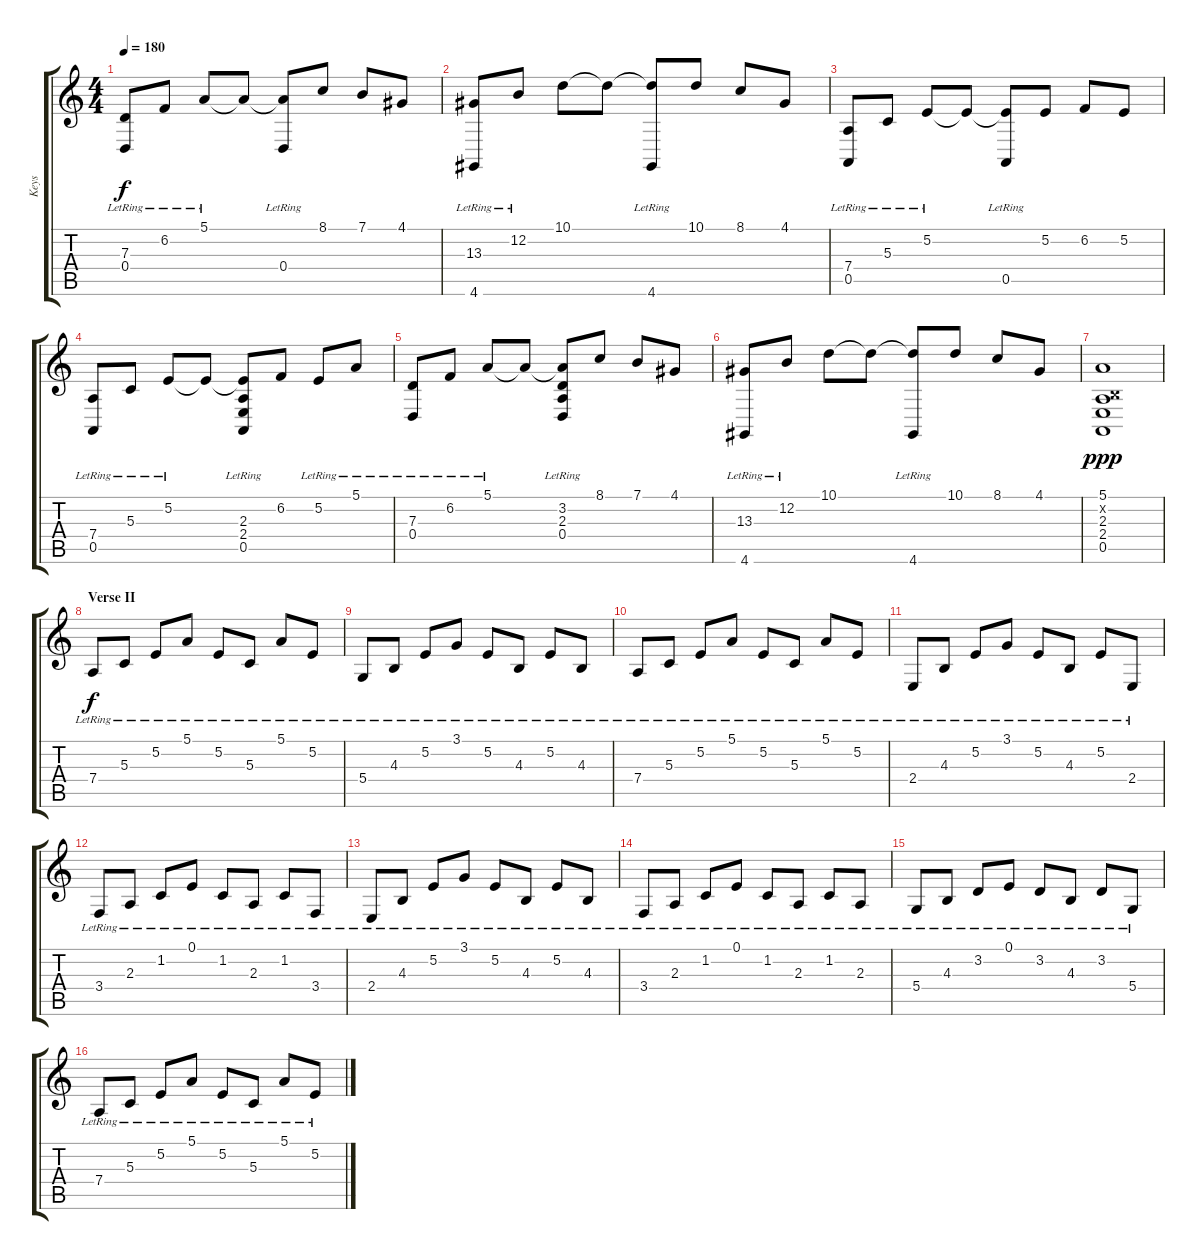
\track ("Keys" "Keys") {instrument electricgrandpiano}
\staff {score tabs}
\tuning (E4 B3 G3 D3 A2 E2) {hide}
\ts (4 4)
\tempo 180
\clef g2
\ks c
(7.3{lr} 0.4{lr}).8{dy f} 6.2{lr}.8 5.1{lr}.8 5.1{t}.8 (5.1{t} 0.4{lr}).8 8.1.8 7.1.8 4.1.8 |
(13.3{lr} 4.6{lr}).8 12.2{lr}.8 10.1.8 10.1{t}.8 (10.1{t} 4.6{lr}).8 10.1.8 8.1.8 4.1.8 |
(7.4{lr} 0.5{lr}).8 5.3{lr}.8 5.2{lr}.8 5.2{t}.8 (5.2{t} 0.5{lr}).8 5.2.8 6.2.8 5.2.8 |
(7.4{lr} 0.5{lr}).8 5.3{lr}.8 5.2{lr}.8 5.2{t}.8 (5.2{t} 2.3{lr} 2.4{lr} 0.5{lr}).8 6.2.8 5.2{lr}.8 5.1{lr}.8 |
(7.3{lr} 0.4{lr}).8 6.2{lr}.8 5.1{lr}.8 5.1{t}.8 (5.1{t} 3.2{lr} 2.3{lr} 0.4{lr}).8 8.1.8 7.1.8 4.1.8 |
(13.3{lr} 4.6{lr}).8 12.2{lr}.8 10.1.8 10.1{t}.8 (10.1{t} 4.6{lr}).8 10.1.8 8.1.8 4.1.8 |
(5.1 0.2{x} 2.3 2.4 0.5).1{dy ppp} |
\section ("" "Verse II")
7.4{lr}.8{dy f volume 14} 5.3{lr}.8 5.2{lr}.8 5.1{lr}.8 5.2{lr}.8 5.3{lr}.8 5.1{lr}.8 5.2{lr}.8 |
5.4{lr}.8 4.3{lr}.8 5.2{lr}.8 3.1{lr}.8 5.2{lr}.8 4.3{lr}.8 5.2{lr}.8 4.3{lr}.8 |
7.4{lr}.8 5.3{lr}.8 5.2{lr}.8 5.1{lr}.8 5.2{lr}.8 5.3{lr}.8 5.1{lr}.8 5.2{lr}.8 |
2.4{lr}.8 4.3{lr}.8 5.2{lr}.8 3.1{lr}.8 5.2{lr}.8 4.3{lr}.8 5.2{lr}.8 2.4{lr}.8 |
3.4{lr}.8 2.3{lr}.8 1.2{lr}.8 0.1{lr}.8 1.2{lr}.8 2.3{lr}.8 1.2{lr}.8 3.4{lr}.8 |
2.4{lr}.8 4.3{lr}.8 5.2{lr}.8 3.1{lr}.8 5.2{lr}.8 4.3{lr}.8 5.2{lr}.8 4.3{lr}.8 |
3.4{lr}.8 2.3{lr}.8 1.2{lr}.8 0.1{lr}.8 1.2{lr}.8 2.3{lr}.8 1.2{lr}.8 2.3{lr}.8 |
5.4{lr}.8 4.3{lr}.8 3.2{lr}.8 0.1{lr}.8 3.2{lr}.8 4.3{lr}.8 3.2{lr}.8 5.4{lr}.8 |
7.4{lr}.8 5.3{lr}.8 5.2{lr}.8 5.1{lr}.8 5.2{lr}.8 5.3{lr}.8 5.1{lr}.8 5.2{lr}.8
